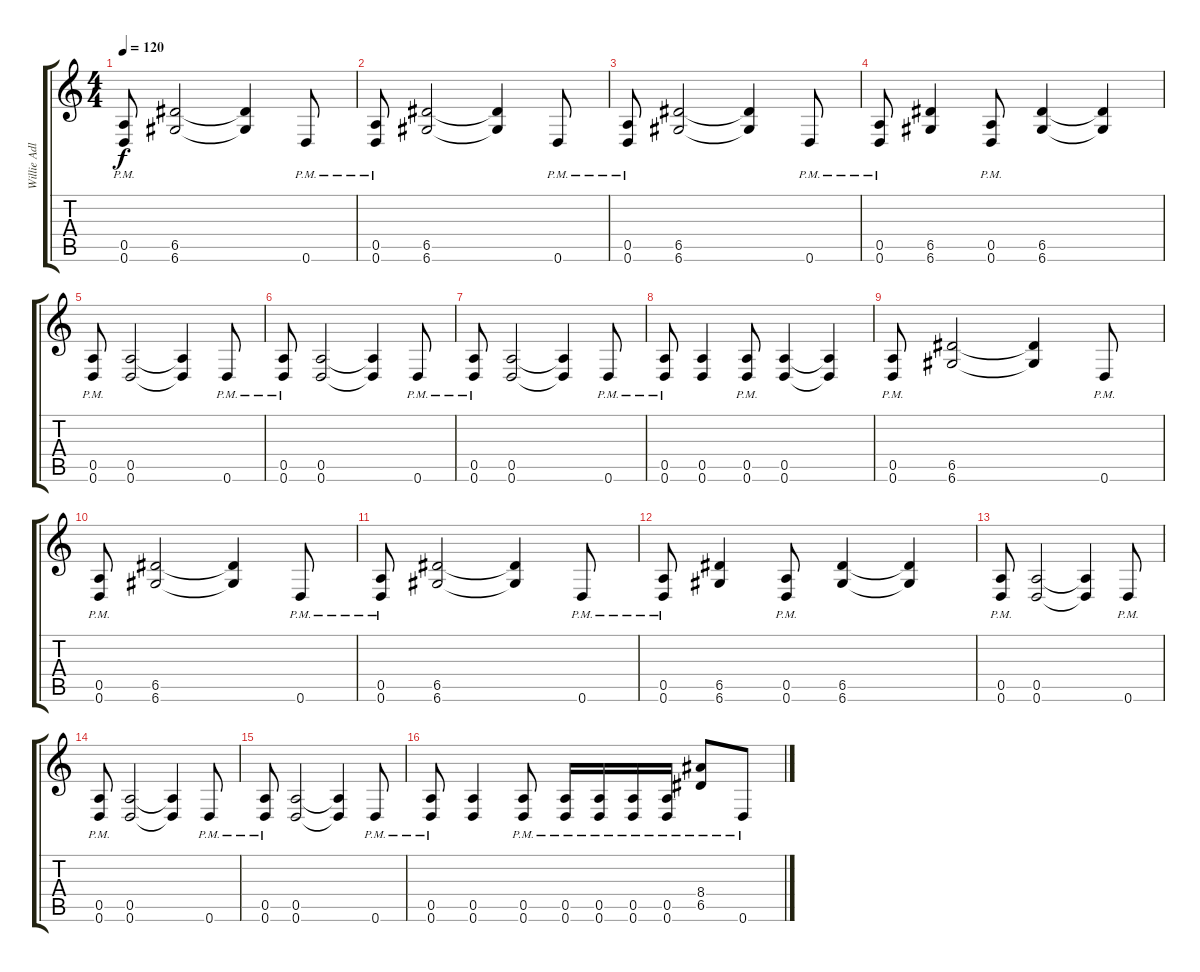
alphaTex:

\track ("Willie Adler" "Willie Adl") {instrument distortionguitar}
\staff {score tabs}
\tuning (E4 B3 G3 D3 A2 D2) {hide}
\ts (4 4)
\tempo 120
\clef g2
\ks c
(0.5{pm} 0.6{pm}).8{dy f} (6.5 6.6).2 (6.5{t} 6.6{t}).4 0.6{pm}.8 |
(0.5{pm} 0.6{pm}).8 (6.5 6.6).2 (6.5{t} 6.6{t}).4 0.6{pm}.8 |
(0.5{pm} 0.6{pm}).8 (6.5 6.6).2 (6.5{t} 6.6{t}).4 0.6{pm}.8 |
(0.5{pm} 0.6{pm}).8 (6.5 6.6).4 (0.5{pm} 0.6{pm}).8 (6.5 6.6).4 (6.5{t} 6.6{t}).4 |
(0.5{pm} 0.6{pm}).8 (0.5 0.6).2 (0.5{t} 0.6{t}).4 0.6{pm}.8 |
(0.5{pm} 0.6{pm}).8 (0.5 0.6).2 (0.5{t} 0.6{t}).4 0.6{pm}.8 |
(0.5{pm} 0.6{pm}).8 (0.5 0.6).2 (0.5{t} 0.6{t}).4 0.6{pm}.8 |
(0.5{pm} 0.6{pm}).8 (0.5 0.6).4 (0.5{pm} 0.6{pm}).8 (0.5 0.6).4 (0.5{t} 0.6{t}).4 |
(0.5{pm} 0.6{pm}).8 (6.5 6.6).2 (6.5{t} 6.6{t}).4 0.6{pm}.8 |
(0.5{pm} 0.6{pm}).8 (6.5 6.6).2 (6.5{t} 6.6{t}).4 0.6{pm}.8 |
(0.5{pm} 0.6{pm}).8 (6.5 6.6).2 (6.5{t} 6.6{t}).4 0.6{pm}.8 |
(0.5{pm} 0.6{pm}).8 (6.5 6.6).4 (0.5{pm} 0.6{pm}).8 (6.5 6.6).4 (6.5{t} 6.6{t}).4 |
(0.5{pm} 0.6{pm}).8 (0.5 0.6).2 (0.5{t} 0.6{t}).4 0.6{pm}.8 |
(0.5{pm} 0.6{pm}).8 (0.5 0.6).2 (0.5{t} 0.6{t}).4 0.6{pm}.8 |
(0.5{pm} 0.6{pm}).8 (0.5 0.6).2 (0.5{t} 0.6{t}).4 0.6{pm}.8 |
(0.5{pm} 0.6{pm}).8 (0.5 0.6).4 (0.5{pm} 0.6{pm}).8 (0.5{pm} 0.6{pm}).16 (0.5{pm} 0.6{pm}).16 (0.5{pm} 0.6{pm}).16 (0.5{pm} 0.6{pm}).16 (8.4 6.5{pm}).8 0.6{pm}.8
